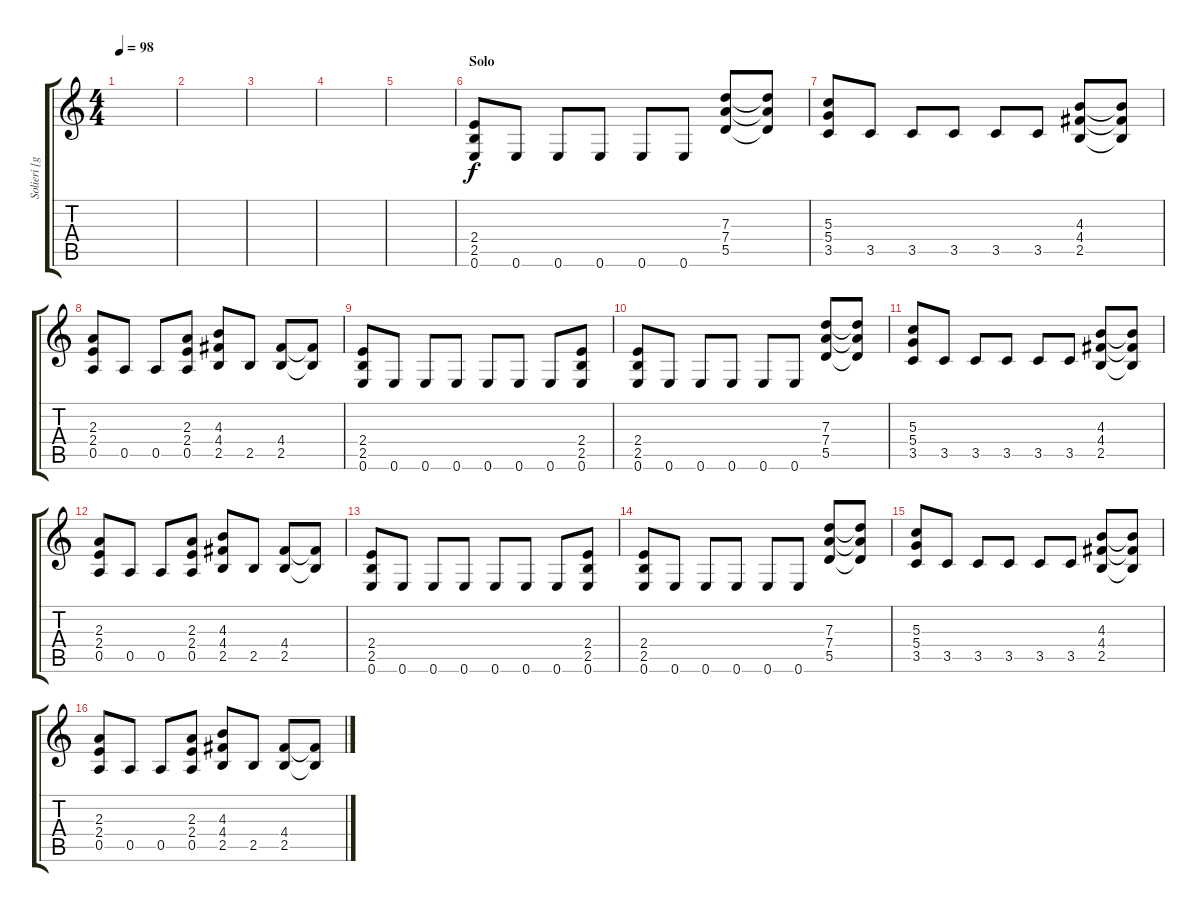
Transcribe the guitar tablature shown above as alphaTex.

\track ("Solieri [guitar]" "Solieri [g") {instrument overdrivenguitar}
\staff {score tabs}
\tuning (E4 B3 G3 D3 A2 E2) {hide}
\ts (4 4)
\tempo 98
\clef g2
\ks c
|
|
|
|
|
\section ("" "Solo")
(2.4 2.5 0.6).8{instrument overdrivenguitar} 0.6.8 0.6.8 0.6.8 0.6.8 0.6.8 (7.3 7.4 5.5).8 (7.3{t} 7.4{t} 5.5{t}).8 |
(5.3 5.4 3.5).8 3.5.8 3.5.8 3.5.8 3.5.8 3.5.8 (4.3 4.4 2.5).8 (4.3{t} 4.4{t} 2.5{t}).8 |
(2.3 2.4 0.5).8 0.5.8 0.5.8 (2.3 2.4 0.5).8 (4.3 4.4 2.5).8 2.5.8 (4.4 2.5).8 (4.4{t} 2.5{t}).8 |
(2.4 2.5 0.6).8 0.6.8 0.6.8 0.6.8 0.6.8 0.6.8 0.6.8 (2.4 2.5 0.6).8 |
(2.4 2.5 0.6).8 0.6.8 0.6.8 0.6.8 0.6.8 0.6.8 (7.3 7.4 5.5).8 (7.3{t} 7.4{t} 5.5{t}).8 |
(5.3 5.4 3.5).8 3.5.8 3.5.8 3.5.8 3.5.8 3.5.8 (4.3 4.4 2.5).8 (4.3{t} 4.4{t} 2.5{t}).8 |
(2.3 2.4 0.5).8 0.5.8 0.5.8 (2.3 2.4 0.5).8 (4.3 4.4 2.5).8 2.5.8 (4.4 2.5).8 (4.4{t} 2.5{t}).8 |
(2.4 2.5 0.6).8 0.6.8 0.6.8 0.6.8 0.6.8 0.6.8 0.6.8 (2.4 2.5 0.6).8 |
(2.4 2.5 0.6).8 0.6.8 0.6.8 0.6.8 0.6.8 0.6.8 (7.3 7.4 5.5).8 (7.3{t} 7.4{t} 5.5{t}).8 |
(5.3 5.4 3.5).8 3.5.8 3.5.8 3.5.8 3.5.8 3.5.8 (4.3 4.4 2.5).8 (4.3{t} 4.4{t} 2.5{t}).8 |
(2.3 2.4 0.5).8 0.5.8 0.5.8 (2.3 2.4 0.5).8 (4.3 4.4 2.5).8 2.5.8 (4.4 2.5).8 (4.4{t} 2.5{t}).8
